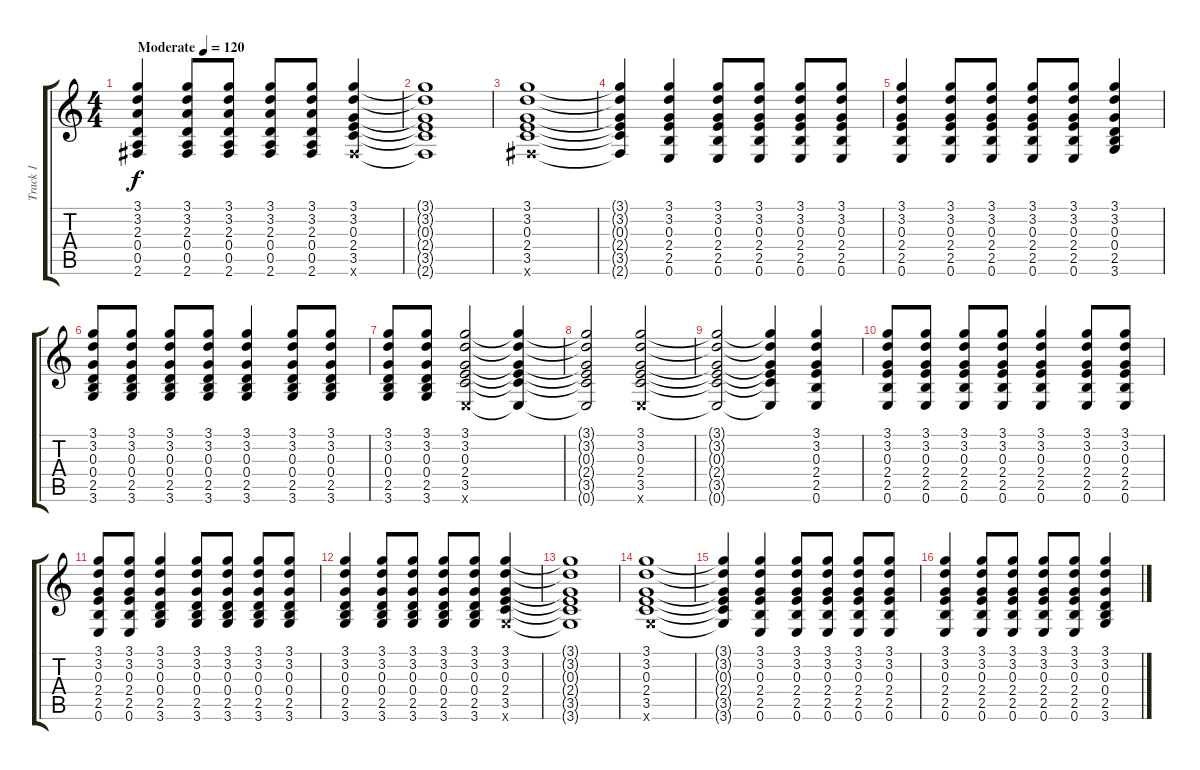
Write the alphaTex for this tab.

\track ("Track 1" "Track 1") {instrument acousticguitarsteel}
\staff {score tabs}
\tuning (E4 B3 G3 D3 A2 E2) {hide}
\ts (4 4)
\tempo (120 "Moderate")
\clef g2
\ks c
(3.1 3.2 2.3 0.4 0.5 2.6).4{dy f instrument acousticguitarsteel} (3.1 3.2 2.3 0.4 0.5 2.6).8 (3.1 3.2 2.3 0.4 0.5 2.6).8 (3.1 3.2 2.3 0.4 0.5 2.6).8 (3.1 3.2 2.3 0.4 0.5 2.6).8 (3.1 3.2 0.3 2.4 3.5 2.6{x}).4 |
(3.1{t} 3.2{t} 0.3{t} 2.4{t} 3.5{t} 2.6{t}).1 |
(3.1 3.2 0.3 2.4 3.5 2.6{x}).1 |
(3.1{t} 3.2{t} 0.3{t} 2.4{t} 3.5{t} 2.6{t}).4 (3.1 3.2 0.3 2.4 2.5 0.6).4 (3.1 3.2 0.3 2.4 2.5 0.6).8 (3.1 3.2 0.3 2.4 2.5 0.6).8 (3.1 3.2 0.3 2.4 2.5 0.6).8 (3.1 3.2 0.3 2.4 2.5 0.6).8 |
(3.1 3.2 0.3 2.4 2.5 0.6).4 (3.1 3.2 0.3 2.4 2.5 0.6).8 (3.1 3.2 0.3 2.4 2.5 0.6).8 (3.1 3.2 0.3 2.4 2.5 0.6).8 (3.1 3.2 0.3 2.4 2.5 0.6).8 (3.1 3.2 0.3 0.4 2.5 3.6).4 |
(3.1 3.2 0.3 0.4 2.5 3.6).8 (3.1 3.2 0.3 0.4 2.5 3.6).8 (3.1 3.2 0.3 0.4 2.5 3.6).8 (3.1 3.2 0.3 0.4 2.5 3.6).8 (3.1 3.2 0.3 0.4 2.5 3.6).4 (3.1 3.2 0.3 0.4 2.5 3.6).8 (3.1 3.2 0.3 0.4 2.5 3.6).8 |
(3.1 3.2 0.3 0.4 2.5 3.6).8 (3.1 3.2 0.3 0.4 2.5 3.6).8 (3.1 3.2 0.3 2.4 3.5 0.6{x}).2 (3.1{t} 3.2{t} 0.3{t} 2.4{t} 3.5{t} 0.6{t}).4 |
(3.1{t} 3.2{t} 0.3{t} 2.4{t} 3.5{t} 0.6{t}).2 (3.1 3.2 0.3 2.4 3.5 0.6{x}).2 |
(3.1{t} 3.2{t} 0.3{t} 2.4{t} 3.5{t} 0.6{t}).2 (3.1{t} 3.2{t} 0.3{t} 2.4{t} 3.5{t} 0.6{t}).4 (3.1 3.2 0.3 2.4 2.5 0.6).4 |
(3.1 3.2 0.3 2.4 2.5 0.6).8 (3.1 3.2 0.3 2.4 2.5 0.6).8 (3.1 3.2 0.3 2.4 2.5 0.6).8 (3.1 3.2 0.3 2.4 2.5 0.6).8 (3.1 3.2 0.3 2.4 2.5 0.6).4 (3.1 3.2 0.3 2.4 2.5 0.6).8 (3.1 3.2 0.3 2.4 2.5 0.6).8 |
(3.1 3.2 0.3 2.4 2.5 0.6).8 (3.1 3.2 0.3 2.4 2.5 0.6).8 (3.1 3.2 0.3 0.4 2.5 3.6).4 (3.1 3.2 0.3 0.4 2.5 3.6).8 (3.1 3.2 0.3 0.4 2.5 3.6).8 (3.1 3.2 0.3 0.4 2.5 3.6).8 (3.1 3.2 0.3 0.4 2.5 3.6).8 |
(3.1 3.2 0.3 0.4 2.5 3.6).4 (3.1 3.2 0.3 0.4 2.5 3.6).8 (3.1 3.2 0.3 0.4 2.5 3.6).8 (3.1 3.2 0.3 0.4 2.5 3.6).8 (3.1 3.2 0.3 0.4 2.5 3.6).8 (3.1 3.2 0.3 2.4 3.5 3.6{x}).4 |
(3.1{t} 3.2{t} 0.3{t} 2.4{t} 3.5{t} 3.6{t}).1 |
(3.1 3.2 0.3 2.4 3.5 3.6{x}).1 |
(3.1{t} 3.2{t} 0.3{t} 2.4{t} 3.5{t} 3.6{t}).4 (3.1 3.2 0.3 2.4 2.5 0.6).4 (3.1 3.2 0.3 2.4 2.5 0.6).8 (3.1 3.2 0.3 2.4 2.5 0.6).8 (3.1 3.2 0.3 2.4 2.5 0.6).8 (3.1 3.2 0.3 2.4 2.5 0.6).8 |
(3.1 3.2 0.3 2.4 2.5 0.6).4 (3.1 3.2 0.3 2.4 2.5 0.6).8 (3.1 3.2 0.3 2.4 2.5 0.6).8 (3.1 3.2 0.3 2.4 2.5 0.6).8 (3.1 3.2 0.3 2.4 2.5 0.6).8 (3.1 3.2 0.3 0.4 2.5 3.6).4
